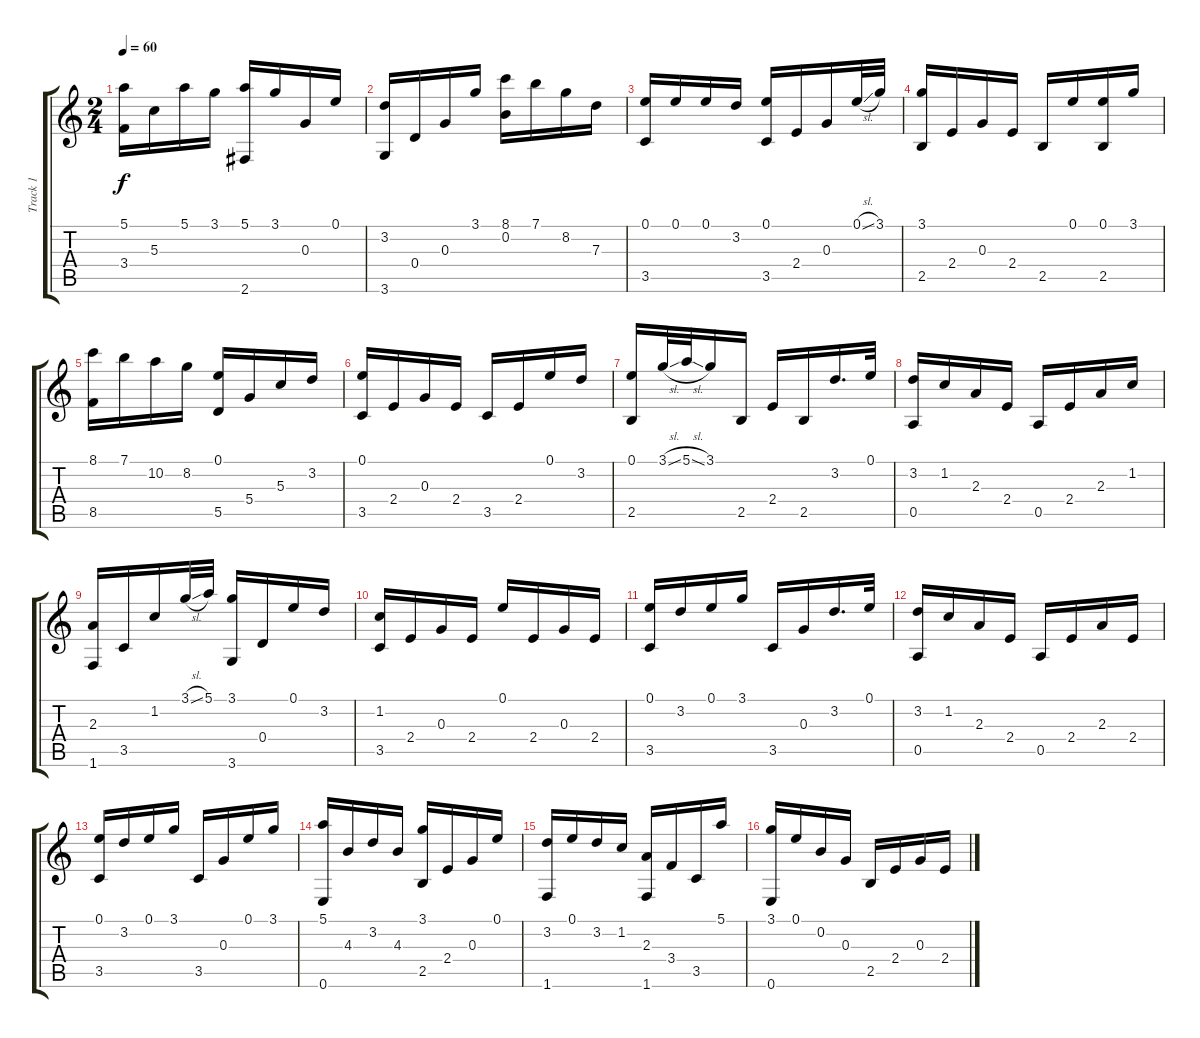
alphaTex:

\track ("Track 1" "Track 1") {instrument acousticguitarsteel}
\staff {score tabs}
\tuning (E4 B3 G3 D3 A2 E2) {hide}
\ts (2 4)
\tempo 60
\clef g2
\ks c
(5.1 3.4).16{dy f} 5.3.16 5.1.16 3.1.16 (5.1 2.6).16 3.1.16 0.3.16 0.1.16 |
(3.2 3.6).16 0.4.16 0.3.16 3.1.16 (8.1 0.2).16 7.1.16 8.2.16 7.3.16 |
(0.1 3.5).16 0.1.16 0.1.16 3.2.16 (0.1 3.5).16 2.4.16 0.3.16 0.1{sl}.32 3.1.32 |
(3.1 2.5).16 2.4.16 0.3.16 2.4.16 2.5.16 0.1.16 (0.1 2.5).16 3.1.16 |
(8.1 8.5).16 7.1.16 10.2.16 8.2.16 (0.1 5.5).16 5.4.16 5.3.16 3.2.16 |
(0.1 3.5).16 2.4.16 0.3.16 2.4.16 3.5.16 2.4.16 0.1.16 3.2.16 |
(0.1 2.5).16 3.1{sl}.32 5.1{sl}.32 3.1.16 2.5.16 2.4.16 2.5.16 3.2.16{d} 0.1.32 |
(3.2 0.5).16 1.2.16 2.3.16 2.4.16 0.5.16 2.4.16 2.3.16 1.2.16 |
(2.3 1.6).16 3.5.16 1.2.16 3.1{sl}.32 5.1.32 (3.1 3.6).16 0.4.16 0.1.16 3.2.16 |
(1.2 3.5).16 2.4.16 0.3.16 2.4.16 0.1.16 2.4.16 0.3.16 2.4.16 |
(0.1 3.5).16 3.2.16 0.1.16 3.1.16 3.5.16 0.3.16 3.2.16{d} 0.1.32 |
(3.2 0.5).16 1.2.16 2.3.16 2.4.16 0.5.16 2.4.16 2.3.16 2.4.16 |
(0.1 3.5).16 3.2.16 0.1.16 3.1.16 3.5.16 0.3.16 0.1.16 3.1.16 |
(5.1 0.6).16 4.3.16 3.2.16 4.3.16 (3.1 2.5).16 2.4.16 0.3.16 0.1.16 |
(3.2 1.6).16 0.1.16 3.2.16 1.2.16 (2.3 1.6).16 3.4.16 3.5.16 5.1.16 |
(3.1 0.6).16 0.1.16 0.2.16 0.3.16 2.5.16 2.4.16 0.3.16 2.4.16
